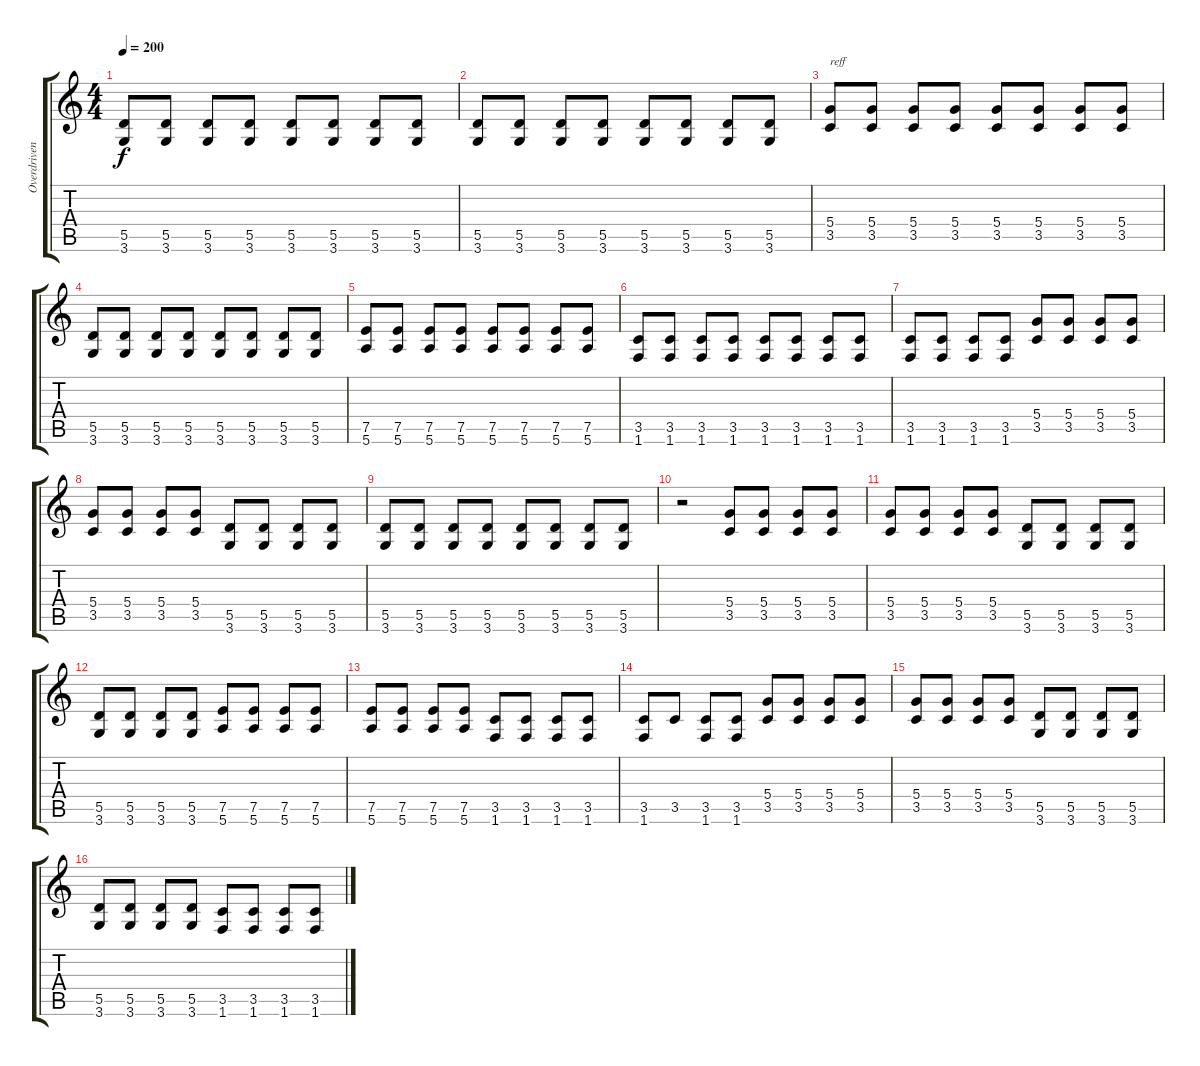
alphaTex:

\track ("Overdriven guitar" "Overdriven") {instrument overdrivenguitar}
\staff {score tabs}
\tuning (E4 B3 G3 D3 A2 E2) {hide}
\ts (4 4)
\tempo 200
\clef g2
\ks c
(5.5 3.6).8{dy f} (5.5 3.6).8 (5.5 3.6).8 (5.5 3.6).8 (5.5 3.6).8 (5.5 3.6).8 (5.5 3.6).8 (5.5 3.6).8 |
(5.5 3.6).8 (5.5 3.6).8 (5.5 3.6).8 (5.5 3.6).8 (5.5 3.6).8 (5.5 3.6).8 (5.5 3.6).8 (5.5 3.6).8 |
(5.4 3.5).8{txt "reff"} (5.4 3.5).8 (5.4 3.5).8 (5.4 3.5).8 (5.4 3.5).8 (5.4 3.5).8 (5.4 3.5).8 (5.4 3.5).8 |
(5.5 3.6).8 (5.5 3.6).8 (5.5 3.6).8 (5.5 3.6).8 (5.5 3.6).8 (5.5 3.6).8 (5.5 3.6).8 (5.5 3.6).8 |
(7.5 5.6).8 (7.5 5.6).8 (7.5 5.6).8 (7.5 5.6).8 (7.5 5.6).8 (7.5 5.6).8 (7.5 5.6).8 (7.5 5.6).8 |
(3.5 1.6).8 (3.5 1.6).8 (3.5 1.6).8 (3.5 1.6).8 (3.5 1.6).8 (3.5 1.6).8 (3.5 1.6).8 (3.5 1.6).8 |
(3.5 1.6).8 (3.5 1.6).8 (3.5 1.6).8 (3.5 1.6).8 (5.4 3.5).8 (5.4 3.5).8 (5.4 3.5).8 (5.4 3.5).8 |
(5.4 3.5).8 (5.4 3.5).8 (5.4 3.5).8 (5.4 3.5).8 (5.5 3.6).8 (5.5 3.6).8 (5.5 3.6).8 (5.5 3.6).8 |
(5.5 3.6).8 (5.5 3.6).8 (5.5 3.6).8 (5.5 3.6).8 (5.5 3.6).8 (5.5 3.6).8 (5.5 3.6).8 (5.5 3.6).8 |
r.2 (5.4 3.5).8 (5.4 3.5).8 (5.4 3.5).8 (5.4 3.5).8 |
(5.4 3.5).8 (5.4 3.5).8 (5.4 3.5).8 (5.4 3.5).8 (5.5 3.6).8 (5.5 3.6).8 (5.5 3.6).8 (5.5 3.6).8 |
(5.5 3.6).8 (5.5 3.6).8 (5.5 3.6).8 (5.5 3.6).8 (7.5 5.6).8 (7.5 5.6).8 (7.5 5.6).8 (7.5 5.6).8 |
(7.5 5.6).8 (7.5 5.6).8 (7.5 5.6).8 (7.5 5.6).8 (3.5 1.6).8 (3.5 1.6).8 (3.5 1.6).8 (3.5 1.6).8 |
(3.5 1.6).8 3.5.8 (3.5 1.6).8 (3.5 1.6).8 (5.4 3.5).8 (5.4 3.5).8 (5.4 3.5).8 (5.4 3.5).8 |
(5.4 3.5).8 (5.4 3.5).8 (5.4 3.5).8 (5.4 3.5).8 (5.5 3.6).8 (5.5 3.6).8 (5.5 3.6).8 (5.5 3.6).8 |
(5.5 3.6).8 (5.5 3.6).8 (5.5 3.6).8 (5.5 3.6).8 (3.5 1.6).8 (3.5 1.6).8 (3.5 1.6).8 (3.5 1.6).8
